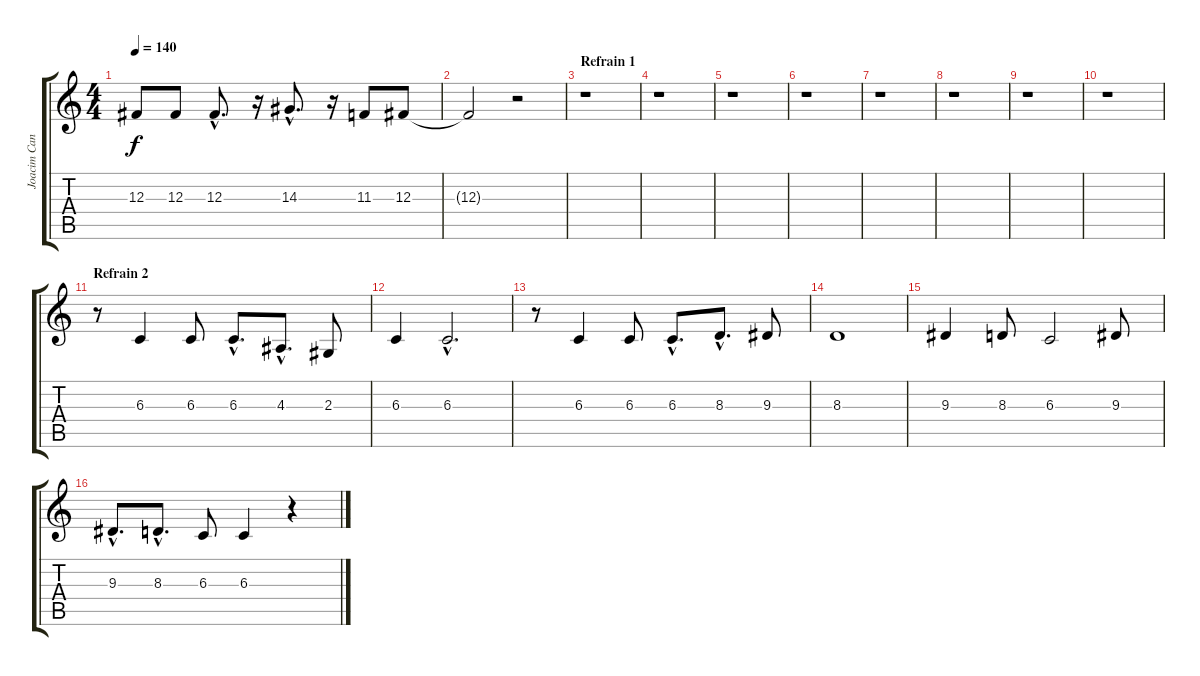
\track ("Joacim Cans :: Vocals" "Joacim Can") {instrument accordion}
\staff {score tabs}
\tuning (Eb4 Bb3 Gb3 Db3 Ab2 Eb2) {hide}
\ts (4 4)
\tempo 140
\clef g2
\ks c
12.3.8{dy f} 12.3.8 12.3{hac}.8{d} r.16 14.3{hac}.8{d} r.16 11.3.8 12.3.8 |
12.3{t}.2 r.2 |
\section ("" "Refrain 1")
r.1 |
r.1 |
r.1 |
r.1 |
r.1 |
r.1 |
r.1 |
r.1 |
\section ("" "Refrain 2")
r.8 6.3.4 6.3.8 6.3{hac}.8{d} 4.3{hac}.8{d} 2.3.8 |
6.3.4 6.3{hac}.2{d} |
r.8 6.3.4 6.3.8 6.3{hac}.8{d} 8.3{hac}.8{d} 9.3.8 |
8.3.1 |
9.3.4 8.3.8 6.3.2 9.3.8 |
9.3{hac}.8{d} 8.3{hac}.8{d} 6.3.8 6.3.4 r.4
